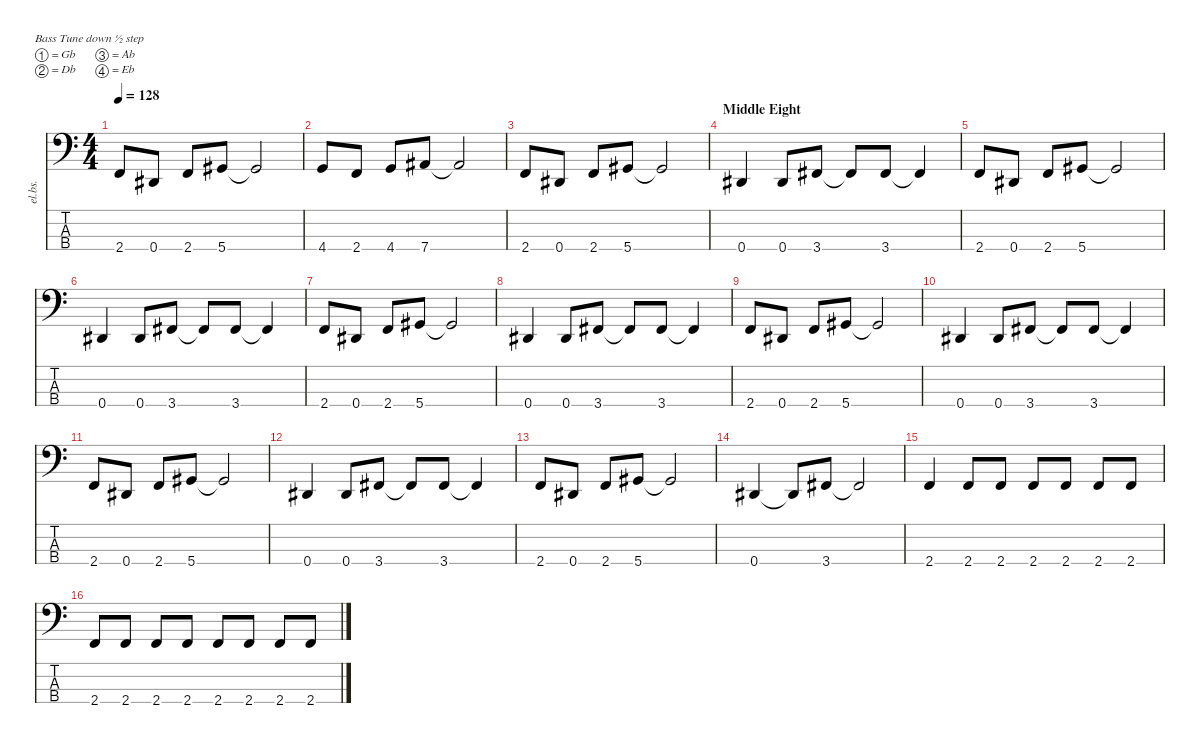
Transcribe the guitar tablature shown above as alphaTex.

\defaultSystemsLayout 4
\hideDynamics
\bracketExtendMode nobrackets
\otherSystemsTrackNameOrientation horizontal
\track ("D'arcy Wretzky" "el.bs.") {instrument electricbasspick}
\staff {score tabs}
\tuning (Gb2 Db2 Ab1 Eb1)
\ts (4 4)
\tempo 128
\clef f4
\ks c
2.4.8{dy mf beam Up} 0.4{acc #}.8{beam Up} 2.4.8{beam Up} 5.4{acc #}.8{beam Up} 5.4{t acc #}.2{beam Up} |
4.4.8{beam Up} 2.4.8{beam Up} 4.4.8{beam Up} 7.4{acc #}.8{beam Up} 7.4{t acc #}.2{beam Up} |
2.4.8{beam Up} 0.4{acc #}.8{beam Up} 2.4.8{beam Up} 5.4{acc #}.8{beam Up} 5.4{t acc #}.2{beam Up} |
\section ("" "Middle Eight")
0.4{acc #}.4{beam Up} 0.4{acc #}.8{beam Up} 3.4{acc #}.8{beam Up} 3.4{t acc #}.8{beam Up} 3.4{acc #}.8{beam Up} 3.4{t acc #}.4{beam Up} |
2.4.8{beam Up} 0.4{acc #}.8{beam Up} 2.4.8{beam Up} 5.4{acc #}.8{beam Up} 5.4{t acc #}.2{beam Up} |
0.4{acc #}.4{beam Up} 0.4{acc #}.8{beam Up} 3.4{acc #}.8{beam Up} 3.4{t acc #}.8{beam Up} 3.4{acc #}.8{beam Up} 3.4{t acc #}.4{beam Up} |
2.4.8{beam Up} 0.4{acc #}.8{beam Up} 2.4.8{beam Up} 5.4{acc #}.8{beam Up} 5.4{t acc #}.2{beam Up} |
0.4{acc #}.4{beam Up} 0.4{acc #}.8{beam Up} 3.4{acc #}.8{beam Up} 3.4{t acc #}.8{beam Up} 3.4{acc #}.8{beam Up} 3.4{t acc #}.4{beam Up} |
2.4.8{beam Up} 0.4{acc #}.8{beam Up} 2.4.8{beam Up} 5.4{acc #}.8{beam Up} 5.4{t acc #}.2{beam Up} |
0.4{acc #}.4{beam Up} 0.4{acc #}.8{beam Up} 3.4{acc #}.8{beam Up} 3.4{t acc #}.8{beam Up} 3.4{acc #}.8{beam Up} 3.4{t acc #}.4{beam Up} |
2.4.8{beam Up} 0.4{acc #}.8{beam Up} 2.4.8{beam Up} 5.4{acc #}.8{beam Up} 5.4{t acc #}.2{beam Up} |
0.4{acc #}.4{beam Up} 0.4{acc #}.8{beam Up} 3.4{acc #}.8{beam Up} 3.4{t acc #}.8{beam Up} 3.4{acc #}.8{beam Up} 3.4{t acc #}.4{beam Up} |
2.4.8{beam Up} 0.4{acc #}.8{beam Up} 2.4.8{beam Up} 5.4{acc #}.8{beam Up} 5.4{t acc #}.2{beam Up} |
0.4{acc #}.4{beam Up} 0.4{t acc #}.8{beam Up} 3.4{acc #}.8{beam Up} 3.4{t acc #}.2{beam Up} |
2.4.4{beam Up} 2.4.8{beam Up} 2.4.8{beam Up} 2.4.8{beam Up} 2.4.8{beam Up} 2.4.8{beam Up} 2.4.8{beam Up} |
2.4.8{beam Up} 2.4.8{beam Up} 2.4.8{beam Up} 2.4.8{beam Up} 2.4.8{beam Up} 2.4.8{beam Up} 2.4.8{beam Up} 2.4.8{beam Up}
